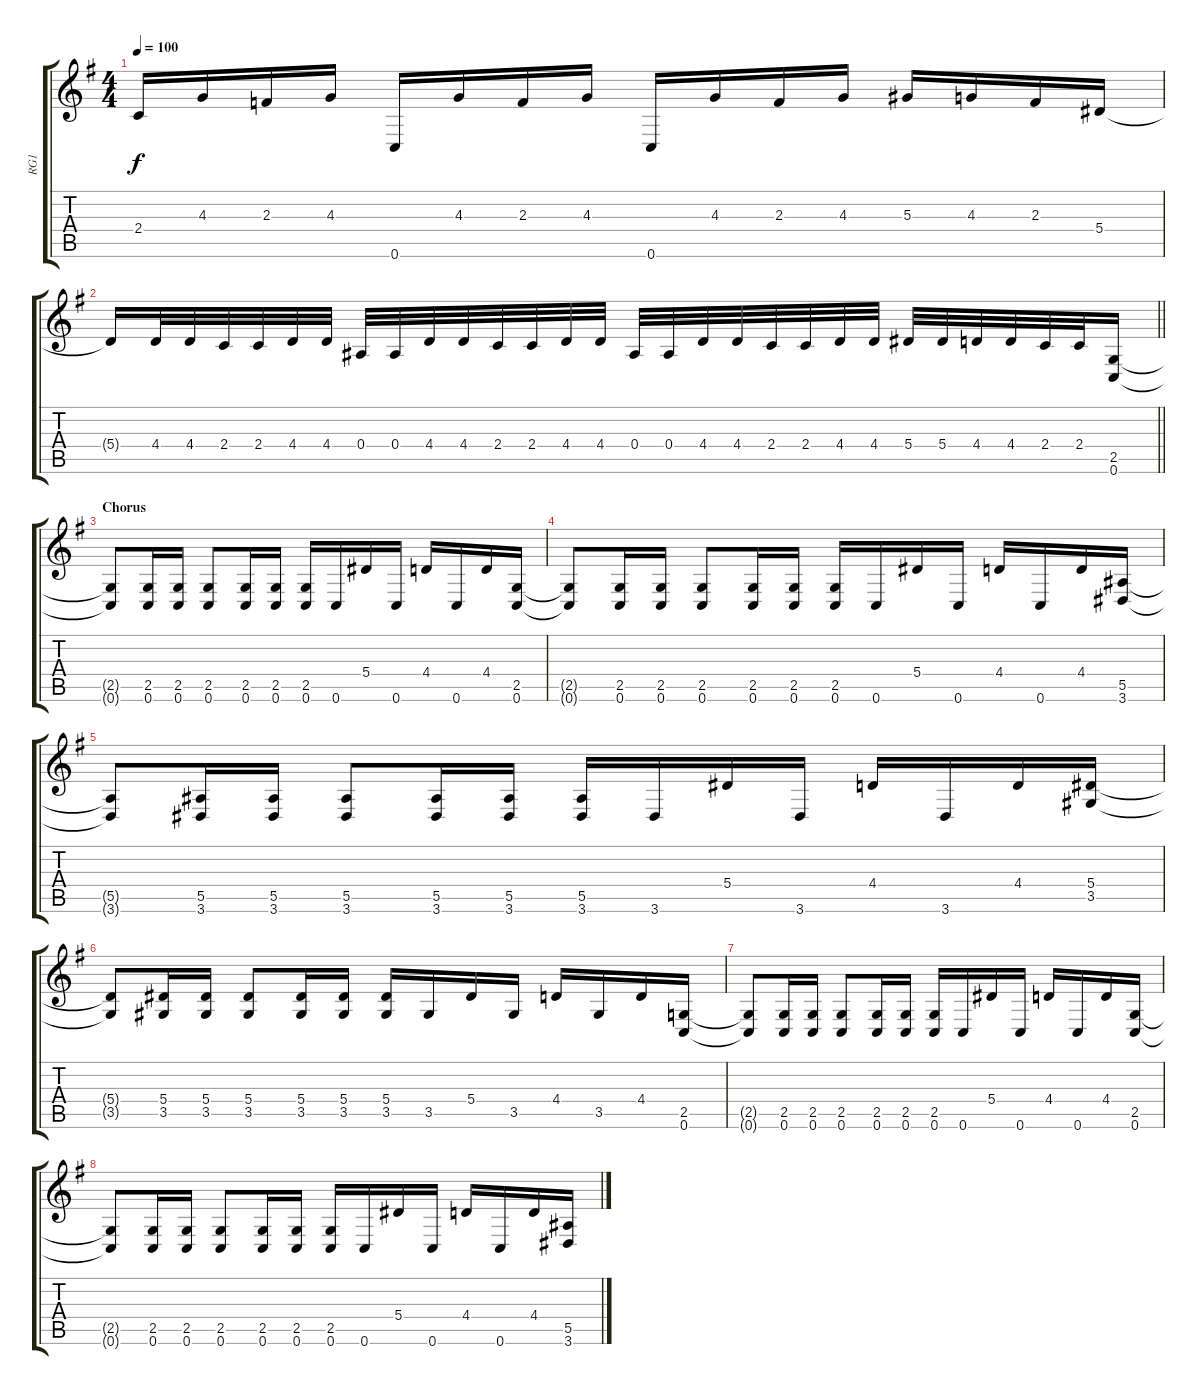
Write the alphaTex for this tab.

\track ("RG1" "RG1") {instrument distortionguitar}
\staff {score tabs}
\tuning (C4 G3 Eb3 Bb2 F2 C2) {hide}
\ts (4 4)
\tempo 100
\clef g2
\ks eminor
2.4{t}.16{dy f} 4.3.16 2.3.16 4.3.16 0.6.16 4.3.16 2.3.16 4.3.16 0.6.16 4.3.16 2.3.16 4.3.16 5.3.16 4.3.16 2.3.16 5.4.16 |
\barLineRight lightlight
5.4{t}.16 4.4.32 4.4.32 2.4.32 2.4.32 4.4.32 4.4.32 0.4.32 0.4.32 4.4.32 4.4.32 2.4.32 2.4.32 4.4.32 4.4.32 0.4.32 0.4.32 4.4.32 4.4.32 2.4.32 2.4.32 4.4.32 4.4.32 5.4.32 5.4.32 4.4.32 4.4.32 2.4.32 2.4.32 (2.5 0.6).16 |
\section ("" "Chorus")
(2.5{t} 0.6{t}).8{balance 0} (2.5 0.6).16 (2.5 0.6).16 (2.5 0.6).8 (2.5 0.6).16 (2.5 0.6).16 (2.5 0.6).16 0.6.16 5.4.16 0.6.16 4.4.16 0.6.16 4.4.16 (2.5 0.6).16 |
(2.5{t} 0.6{t}).8 (2.5 0.6).16 (2.5 0.6).16 (2.5 0.6).8 (2.5 0.6).16 (2.5 0.6).16 (2.5 0.6).16 0.6.16 5.4.16 0.6.16 4.4.16 0.6.16 4.4.16 (5.5 3.6).16 |
(5.5{t} 3.6{t}).8 (5.5 3.6).16 (5.5 3.6).16 (5.5 3.6).8 (5.5 3.6).16 (5.5 3.6).16 (5.5 3.6).16 3.6.16 5.4.16 3.6.16 4.4.16 3.6.16 4.4.16 (5.4 3.5).16 |
(5.4{t} 3.5{t}).8 (5.4 3.5).16 (5.4 3.5).16 (5.4 3.5).8 (5.4 3.5).16 (5.4 3.5).16 (5.4 3.5).16 3.5.16 5.4.16 3.5.16 4.4.16 3.5.16 4.4.16 (2.5 0.6).16 |
(2.5{t} 0.6{t}).8 (2.5 0.6).16 (2.5 0.6).16 (2.5 0.6).8 (2.5 0.6).16 (2.5 0.6).16 (2.5 0.6).16 0.6.16 5.4.16 0.6.16 4.4.16 0.6.16 4.4.16 (2.5 0.6).16 |
(2.5{t} 0.6{t}).8 (2.5 0.6).16 (2.5 0.6).16 (2.5 0.6).8 (2.5 0.6).16 (2.5 0.6).16 (2.5 0.6).16 0.6.16 5.4.16 0.6.16 4.4.16 0.6.16 4.4.16 (5.5 3.6).16
